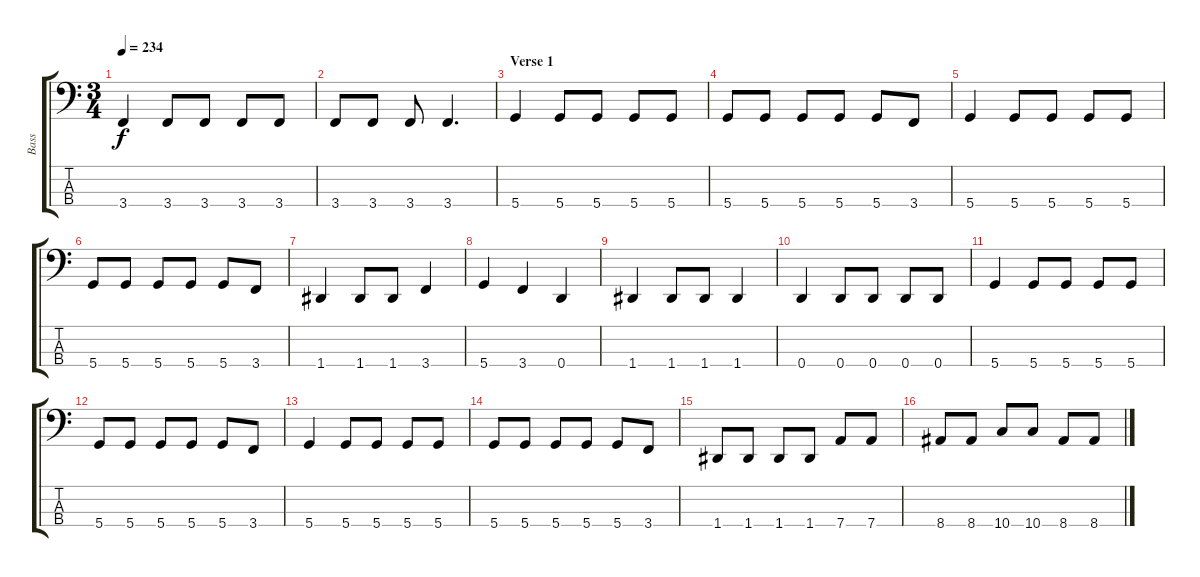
\track ("Bass" "Bass") {instrument electricbasspick}
\staff {score tabs}
\tuning (F2 C2 G1 D1) {hide}
\ts (3 4)
\tempo 234
\clef f4
\ks c
3.4.4{dy f} 3.4.8 3.4.8 3.4.8 3.4.8 |
3.4.8 3.4.8 3.4.8 3.4.4{d} |
\section ("" "Verse 1")
5.4.4 5.4.8 5.4.8 5.4.8 5.4.8 |
5.4.8 5.4.8 5.4.8 5.4.8 5.4.8 3.4.8 |
5.4.4 5.4.8 5.4.8 5.4.8 5.4.8 |
5.4.8 5.4.8 5.4.8 5.4.8 5.4.8 3.4.8 |
1.4.4 1.4.8 1.4.8 3.4.4 |
5.4.4 3.4.4 0.4.4 |
1.4.4 1.4.8 1.4.8 1.4.4 |
0.4.4 0.4.8 0.4.8 0.4.8 0.4.8 |
5.4.4 5.4.8 5.4.8 5.4.8 5.4.8 |
5.4.8 5.4.8 5.4.8 5.4.8 5.4.8 3.4.8 |
5.4.4 5.4.8 5.4.8 5.4.8 5.4.8 |
5.4.8 5.4.8 5.4.8 5.4.8 5.4.8 3.4.8 |
1.4.8 1.4.8 1.4.8 1.4.8 7.4.8 7.4.8 |
8.4.8 8.4.8 10.4.8 10.4.8 8.4.8 8.4.8
